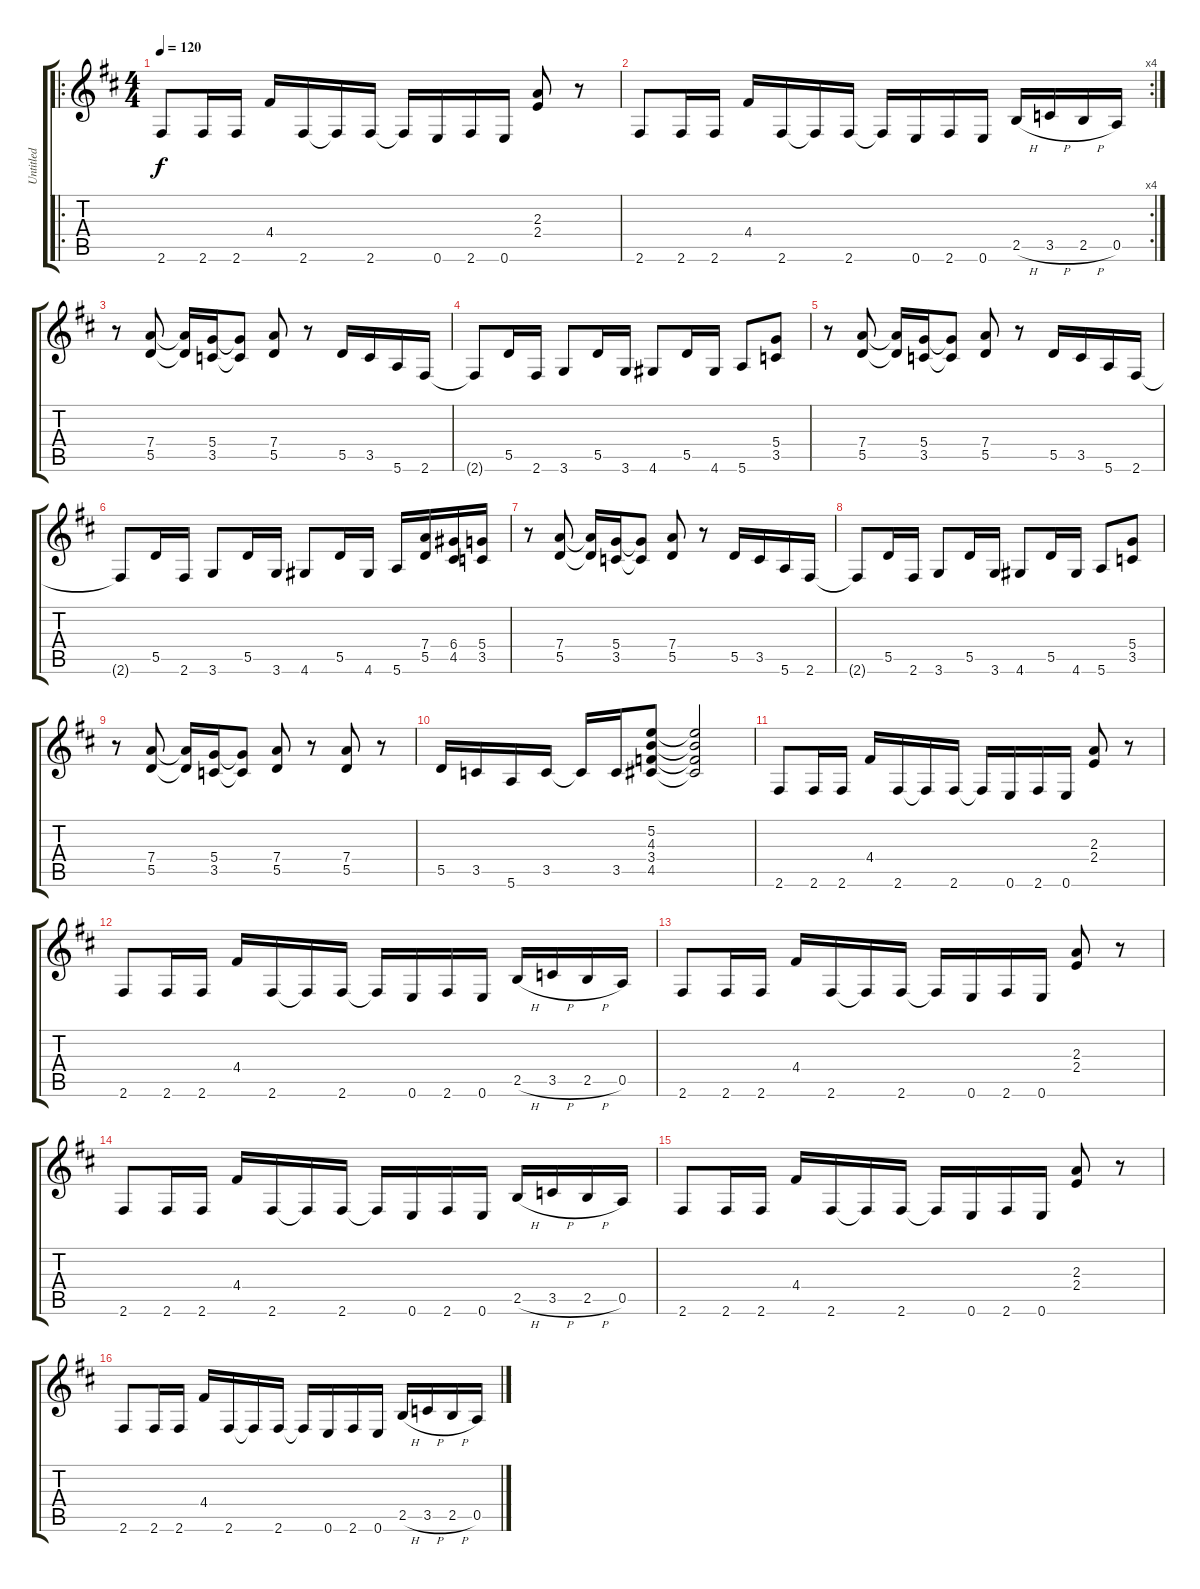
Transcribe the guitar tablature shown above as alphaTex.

\track ("Untitled" "Untitled") {instrument distortionguitar}
\staff {score tabs}
\tuning (E4 B3 G3 D3 A2 E2) {hide}
\ro
\ts (4 4)
\tempo 120
\clef g2
\ks d
2.6.8{dy f instrument distortionguitar} 2.6.16 2.6.16 4.4.16 2.6.16 2.6{t}.16 2.6.16 2.6{t}.16 0.6.16 2.6.16 0.6.16 (2.3 2.4).8 r.8 |
\rc 4
2.6.8 2.6.16 2.6.16 4.4.16 2.6.16 2.6{t}.16 2.6.16 2.6{t}.16 0.6.16 2.6.16 0.6.16 2.5{h}.16 3.5{h}.16 2.5{h}.16 0.5.16 |
r.8 (7.4 5.5).8 (7.4{t} 5.5{t}).16 (5.4 3.5).16 (5.4{t} 3.5{t}).8 (7.4 5.5).8 r.8 5.5.16 3.5.16 5.6.16 2.6.16 |
2.6{t}.8 5.5.16 2.6.16 3.6.8 5.5.16 3.6.16 4.6.8 5.5.16 4.6.16 5.6.8 (5.4 3.5).8 |
r.8 (7.4 5.5).8 (7.4{t} 5.5{t}).16 (5.4 3.5).16 (5.4{t} 3.5{t}).8 (7.4 5.5).8 r.8 5.5.16 3.5.16 5.6.16 2.6.16 |
2.6{t}.8 5.5.16 2.6.16 3.6.8 5.5.16 3.6.16 4.6.8 5.5.16 4.6.16 5.6.16 (7.4 5.5).16 (6.4 4.5).16 (5.4 3.5).16 |
r.8 (7.4 5.5).8 (7.4{t} 5.5{t}).16 (5.4 3.5).16 (5.4{t} 3.5{t}).8 (7.4 5.5).8 r.8 5.5.16 3.5.16 5.6.16 2.6.16 |
2.6{t}.8 5.5.16 2.6.16 3.6.8 5.5.16 3.6.16 4.6.8 5.5.16 4.6.16 5.6.8 (5.4 3.5).8 |
r.8 (7.4 5.5).8 (7.4{t} 5.5{t}).16 (5.4 3.5).16 (5.4{t} 3.5{t}).8 (7.4 5.5).8 r.8 (7.4 5.5).8 r.8 |
5.5.16 3.5.16 5.6.16 3.5.16 3.5{t}.16 3.5.16 (5.2 4.3 3.4 4.5).8 (5.2{t} 4.3{t} 3.4{t} 4.5{t}).2 |
2.6.8 2.6.16 2.6.16 4.4.16 2.6.16 2.6{t}.16 2.6.16 2.6{t}.16 0.6.16 2.6.16 0.6.16 (2.3 2.4).8 r.8 |
2.6.8 2.6.16 2.6.16 4.4.16 2.6.16 2.6{t}.16 2.6.16 2.6{t}.16 0.6.16 2.6.16 0.6.16 2.5{h}.16 3.5{h}.16 2.5{h}.16 0.5.16 |
2.6.8 2.6.16 2.6.16 4.4.16 2.6.16 2.6{t}.16 2.6.16 2.6{t}.16 0.6.16 2.6.16 0.6.16 (2.3 2.4).8 r.8 |
2.6.8 2.6.16 2.6.16 4.4.16 2.6.16 2.6{t}.16 2.6.16 2.6{t}.16 0.6.16 2.6.16 0.6.16 2.5{h}.16 3.5{h}.16 2.5{h}.16 0.5.16 |
2.6.8 2.6.16 2.6.16 4.4.16 2.6.16 2.6{t}.16 2.6.16 2.6{t}.16 0.6.16 2.6.16 0.6.16 (2.3 2.4).8 r.8 |
2.6.8 2.6.16 2.6.16 4.4.16 2.6.16 2.6{t}.16 2.6.16 2.6{t}.16 0.6.16 2.6.16 0.6.16 2.5{h}.16 3.5{h}.16 2.5{h}.16 0.5.16
